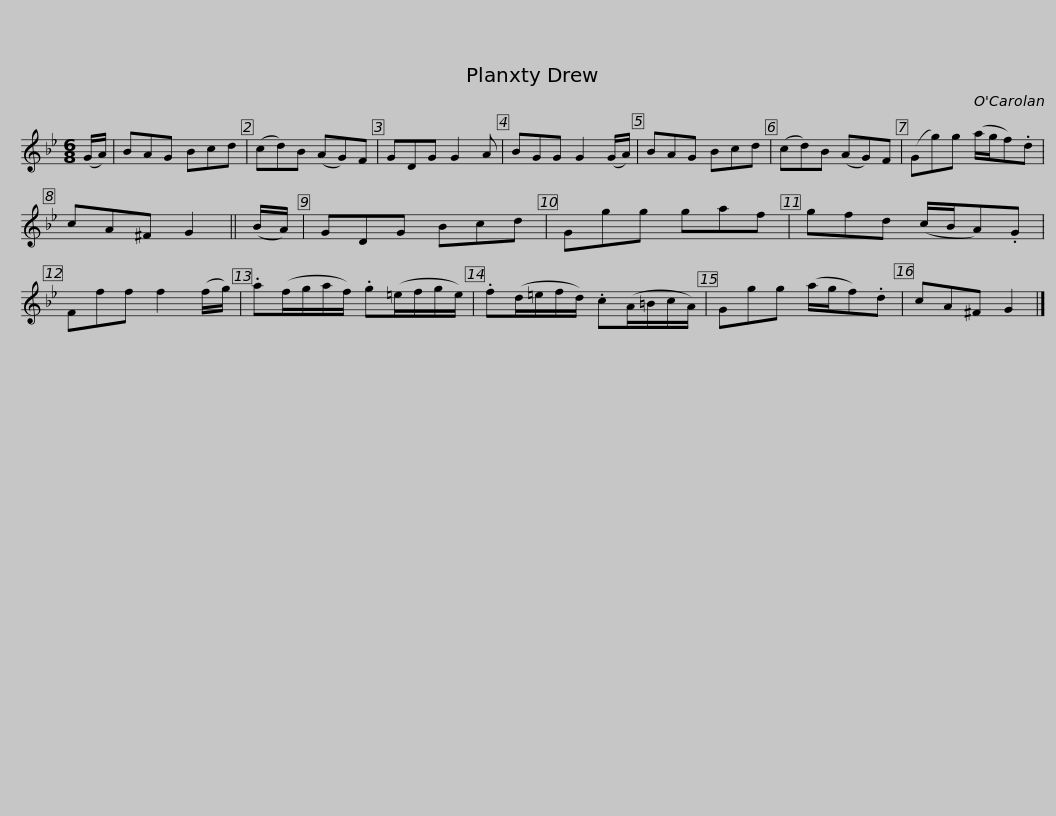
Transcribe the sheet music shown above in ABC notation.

X:1
L:1/8
M:6/8
I:linebreak $
K:Gmin
V:1 treble
V:1
 (G/A/) | BAG Bcd | (cd)B (AG)F | GDG G2 A | BGG G2 (G/A/) | %5
 BAG Bcd | (cd)B (AG)F | (Gg)g (a/g/f).d |$ cA^F G2 || (B/A/) | %10
 GDG Bcd | Ggg gaf | gfd (c/B/A).G | Fff f2 (f/g/) | .a(f/g/a/f/) .g(=e/f/g/e/) |$ %15
 .f(d/=e/f/d/) .c(A/=B/c/A/) | Ggg (a/g/f).d | cA^F G2 |] %18
